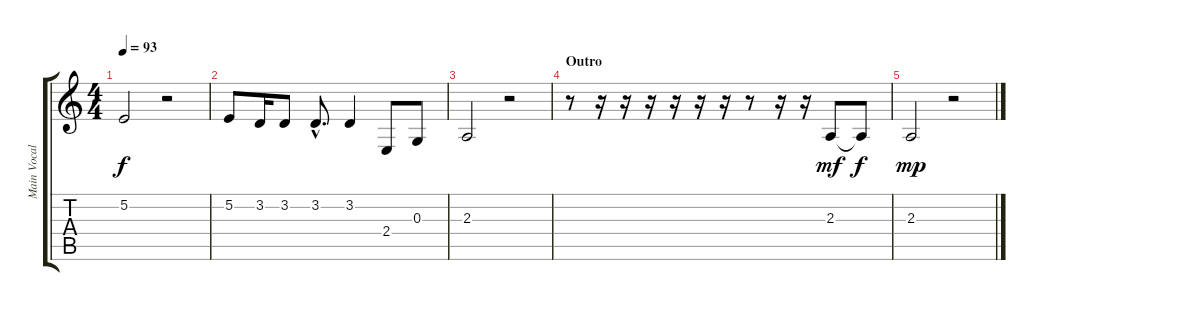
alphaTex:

\track ("Main Vocal" "Main Vocal") {instrument trombone}
\staff {score tabs}
\tuning (E4 B3 G3 D3 A2 E2) {hide}
\ts (4 4)
\tempo 93
\clef g2
\ks c
5.2.2{dy f} r.2 |
5.2.8 3.2.16 3.2.8 3.2{hac}.8{d} 3.2.4 2.4.8 0.3.8 |
2.3.2 r.2 |
\section ("" "Outro")
r.8 r.16 r.16 r.16 r.16 r.16 r.16 r.8 r.16 r.16 2.3.8{dy mf instrument flute} 2.3{t}.8{dy f} |
2.3.2{dy mp} r.2
